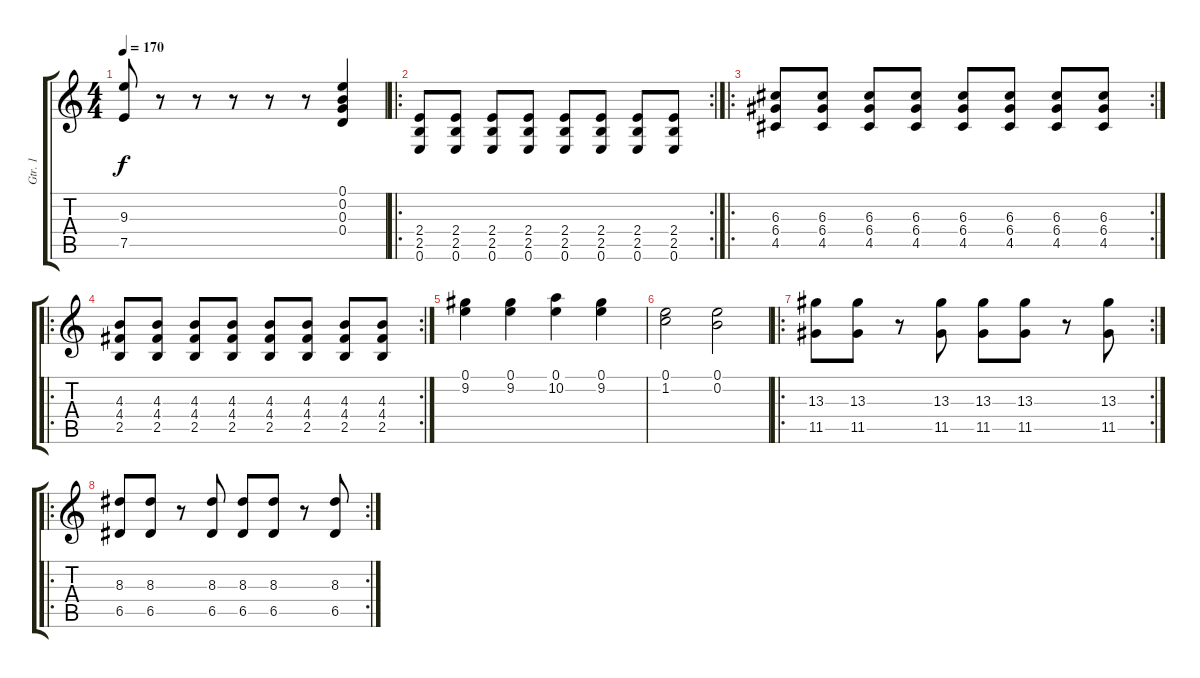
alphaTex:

\track ("Gtr. 1" "Gtr. 1") {instrument distortionguitar}
\staff {score tabs}
\tuning (E4 B3 G3 D3 A2 E2) {hide}
\ts (4 4)
\tempo 170
\clef g2
\ks c
(9.3 7.5).8{dy f} r.8 r.8 r.8 r.8 r.8 (0.1 0.2 0.3 0.4).4 |
\ro
\rc 2
(2.4 2.5 0.6).8 (2.4 2.5 0.6).8 (2.4 2.5 0.6).8 (2.4 2.5 0.6).8 (2.4 2.5 0.6).8 (2.4 2.5 0.6).8 (2.4 2.5 0.6).8 (2.4 2.5 0.6).8 |
\ro
\rc 2
(6.3 6.4 4.5).8 (6.3 6.4 4.5).8 (6.3 6.4 4.5).8 (6.3 6.4 4.5).8 (6.3 6.4 4.5).8 (6.3 6.4 4.5).8 (6.3 6.4 4.5).8 (6.3 6.4 4.5).8 |
\ro
\rc 2
(4.3 4.4 2.5).8 (4.3 4.4 2.5).8 (4.3 4.4 2.5).8 (4.3 4.4 2.5).8 (4.3 4.4 2.5).8 (4.3 4.4 2.5).8 (4.3 4.4 2.5).8 (4.3 4.4 2.5).8 |
(0.1 9.2).4 (0.1 9.2).4 (0.1 10.2).4 (0.1 9.2).4 |
(0.1 1.2).2 (0.1 0.2).2 |
\ro
\rc 2
(13.3 11.5).8 (13.3 11.5).8 r.8 (13.3 11.5).8 (13.3 11.5).8 (13.3 11.5).8 r.8 (13.3 11.5).8 |
\ro
\rc 2
(8.3 6.5).8 (8.3 6.5).8 r.8 (8.3 6.5).8 (8.3 6.5).8 (8.3 6.5).8 r.8 (8.3 6.5).8
